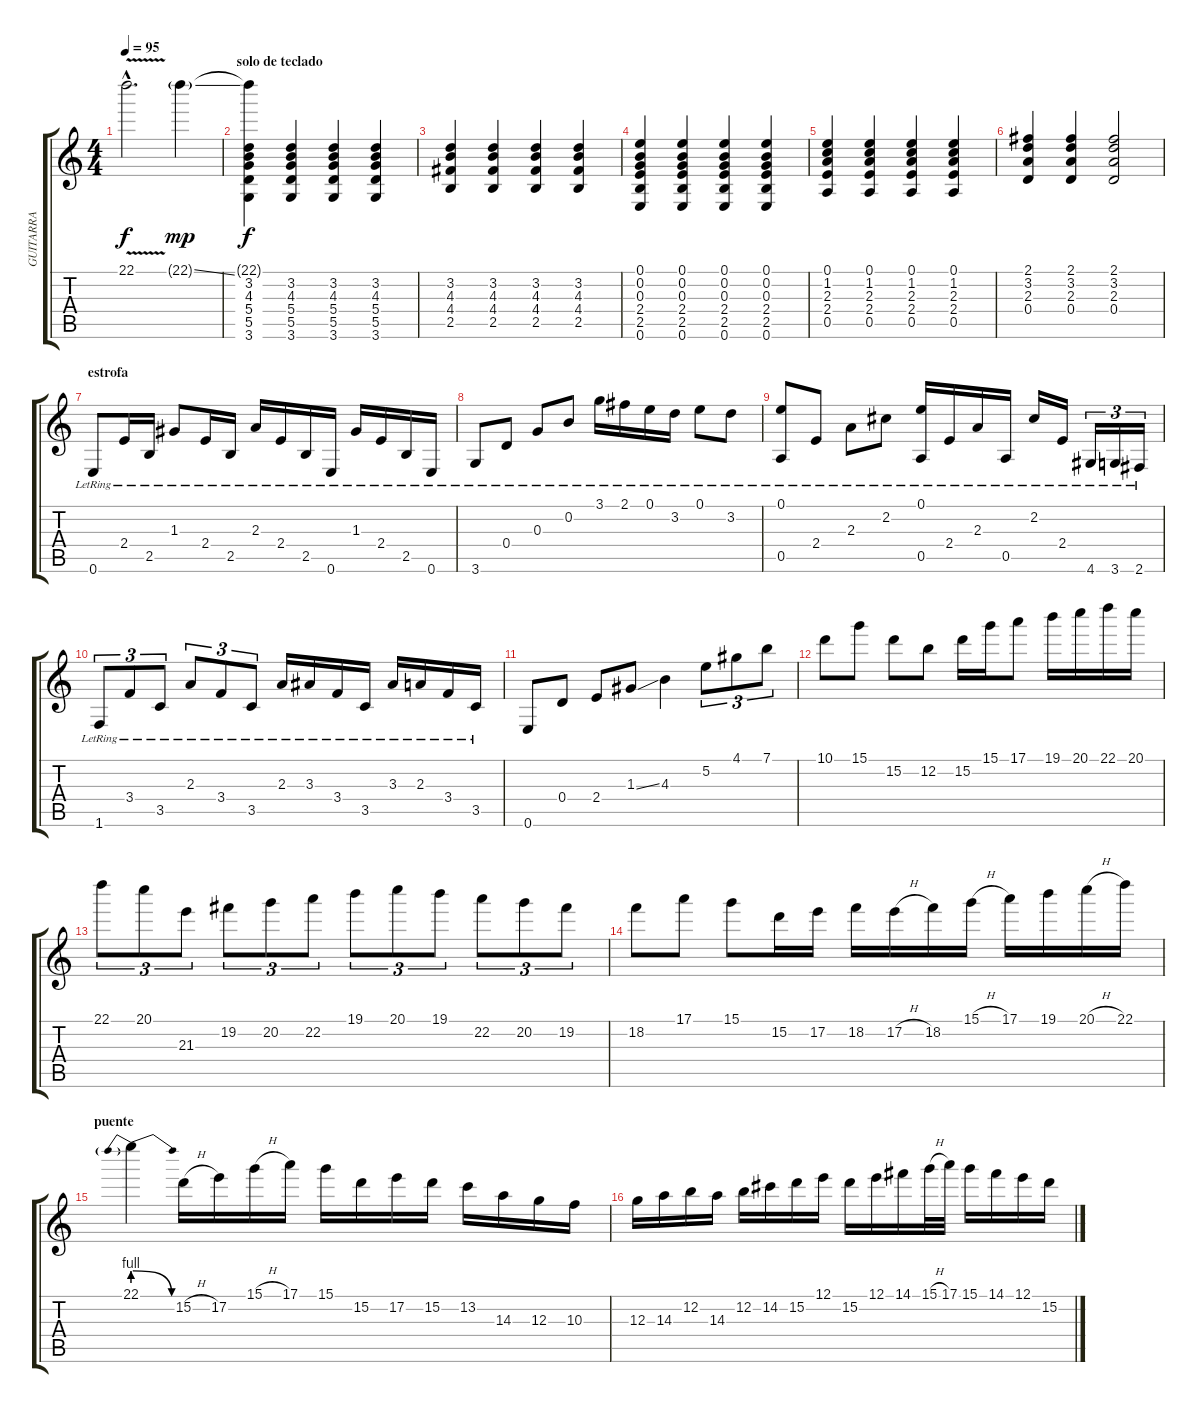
\track ("GUITARRA" "GUITARRA") {instrument electricguitarclean}
\staff {score tabs}
\tuning (E4 B3 G3 D3 A2 E2) {hide}
\ts (4 4)
\tempo 95
\clef g2
\ks c
22.1{v hac}.2{d dy f} 22.1{ss g}.4{dy mp} |
\section ("" "solo de teclado")
(22.1{t} 3.2 4.3 5.4 5.5 3.6).4{dy f instrument electricguitarclean} (3.2 4.3 5.4 5.5 3.6).4 (3.2 4.3 5.4 5.5 3.6).4 (3.2 4.3 5.4 5.5 3.6).4 |
(3.2 4.3 4.4 2.5).4 (3.2 4.3 4.4 2.5).4 (3.2 4.3 4.4 2.5).4 (3.2 4.3 4.4 2.5).4 |
(0.1 0.2 0.3 2.4 2.5 0.6).4 (0.1 0.2 0.3 2.4 2.5 0.6).4 (0.1 0.2 0.3 2.4 2.5 0.6).4 (0.1 0.2 0.3 2.4 2.5 0.6).4 |
(0.1 1.2 2.3 2.4 0.5).4 (0.1 1.2 2.3 2.4 0.5).4 (0.1 1.2 2.3 2.4 0.5).4 (0.1 1.2 2.3 2.4 0.5).4 |
(2.1 3.2 2.3 0.4).4 (2.1 3.2 2.3 0.4).4 (2.1 3.2 2.3 0.4).2 |
\section ("" "estrofa")
0.6{lr}.8 2.4{lr}.16 2.5{lr}.16 1.3{lr}.8 2.4{lr}.16 2.5{lr}.16 2.3{lr}.16 2.4{lr}.16 2.5{lr}.16 0.6{lr}.16 1.3{lr}.16 2.4{lr}.16 2.5{lr}.16 0.6{lr}.16 |
3.6{lr}.8 0.4{lr}.8 0.3{lr}.8 0.2{lr}.8 3.1{lr}.16 2.1{lr}.16 0.1{lr}.16 3.2{lr}.16 0.1{lr}.8 3.2{lr}.8 |
(0.1{lr} 0.5{lr}).8 2.4{lr}.8 2.3{lr}.8 2.2{lr}.8 (0.1{lr} 0.5{lr}).16 2.4{lr}.16 2.3{lr}.16 0.5{lr}.16 2.2{lr}.16 2.4{lr}.16 4.6{lr}.16{tu (3 2)} 3.6{lr}.16{tu (3 2)} 2.6{lr}.16{tu (3 2)} |
1.6{lr}.8{tu (3 2)} 3.4{lr}.8{tu (3 2)} 3.5{lr}.8{tu (3 2)} 2.3{lr}.8{tu (3 2)} 3.4{lr}.8{tu (3 2)} 3.5{lr}.8{tu (3 2)} 2.3{lr}.16 3.3{lr}.16 3.4{lr}.16 3.5{lr}.16 3.3{lr}.16 2.3{lr}.16 3.4{lr}.16 3.5{lr}.16 |
0.6.8{volume 12 instrument distortionguitar} 0.4.8 2.4.8 1.3{ss}.8 4.3.4 5.2.8{tu (3 2)} 4.1.8{tu (3 2)} 7.1.8{tu (3 2)} |
10.1.8 15.1.8 15.2.8 12.2.8 15.2.16 15.1.16 17.1.8 19.1.16 20.1.16 22.1.16 20.1.16 |
22.1.8{tu (3 2)} 20.1.8{tu (3 2)} 21.3.8{tu (3 2)} 19.2.8{tu (3 2)} 20.2.8{tu (3 2)} 22.2.8{tu (3 2)} 19.1.8{tu (3 2)} 20.1.8{tu (3 2)} 19.1.8{tu (3 2)} 22.2.8{tu (3 2)} 20.2.8{tu (3 2)} 19.2.8{tu (3 2)} |
18.2.8 17.1.8 15.1.8 15.2.16 17.2.16 18.2.16 17.2{h}.16 18.2.16 15.1{h}.16 17.1.16 19.1.16 20.1{h}.16 22.1.16 |
\section ("" "puente")
22.1{be (prebendrelease 0 4 60 0)}.4{volume 12 instrument distortionguitar} 15.2{h}.16 17.2.16 15.1{h}.16 17.1.16 15.1.16 15.2.16 17.2.16 15.2.16 13.2.16 14.3.16 12.3.16 10.3.16 |
12.3.16 14.3.16 12.2.16 14.3.16 12.2.16 14.2.16 15.2.16 12.1.16 15.2.16 12.1.16 14.1.16 15.1{h}.32 17.1.32 15.1.16 14.1.16 12.1.16 15.2.16
